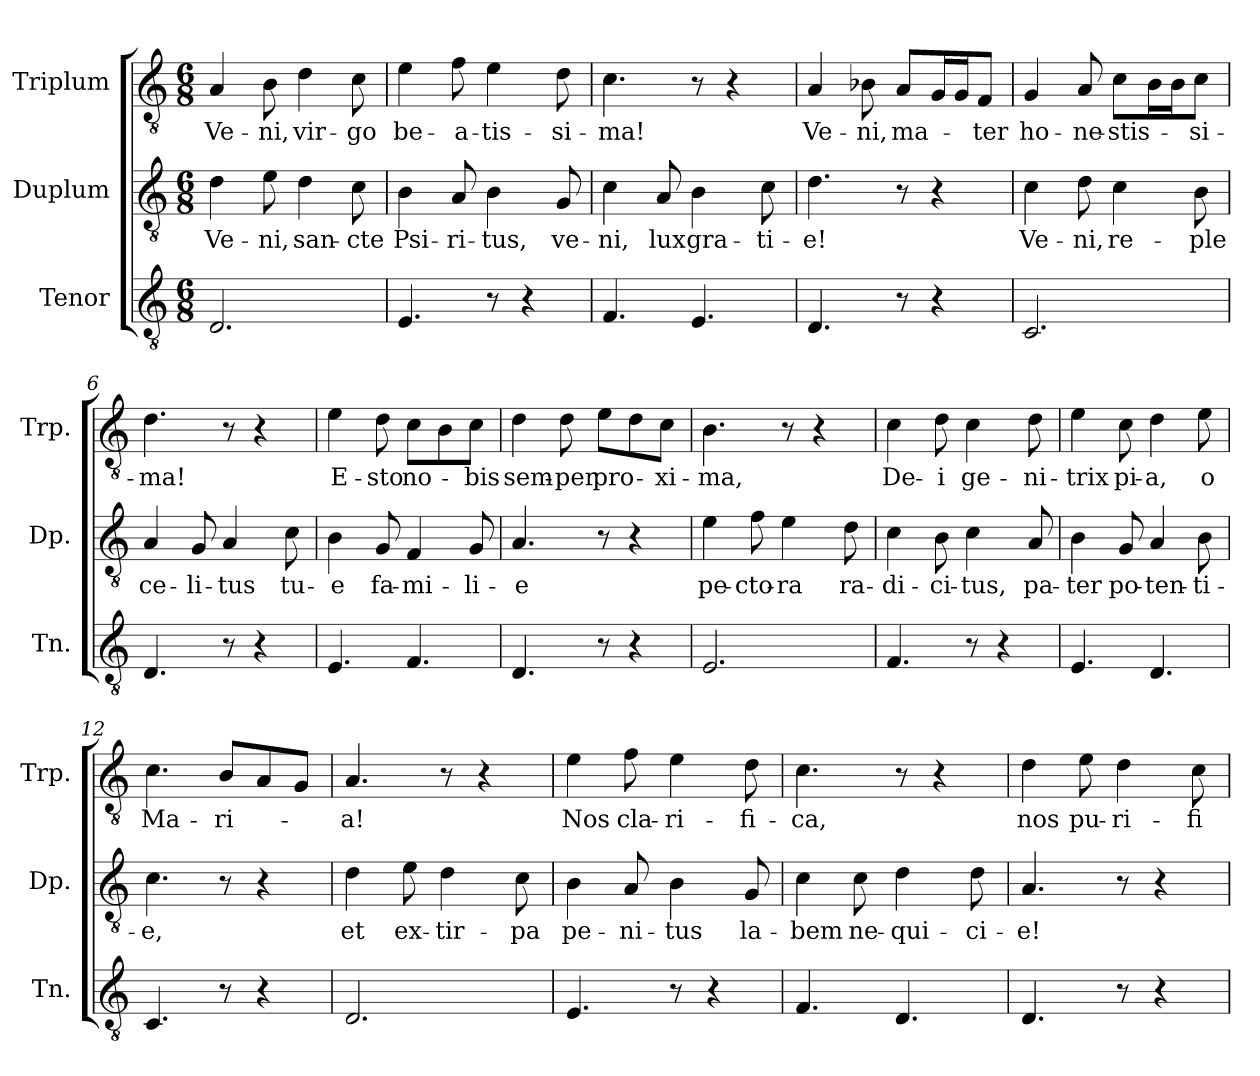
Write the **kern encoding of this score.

**kern	**kern	**text	**kern	**text
*part3	*part2	*part2	*part1	*part1
*staff3	*staff2	*staff2	*staff1	*staff1
*I"Tenor	*I"Duplum	*	*I"Triplum	*
*I'Tn.	*I'Dp.	*	*I'Trp.	*
*clefGv2	*clefGv2	*	*clefGv2	*
*k[]	*k[]	*	*k[]	*
*M6/8	*M6/8	*	*M6/8	*
=1	=1	=1	=1	=1
!	!	!LO:LY:b	!	!LO:LY:b
2.D/	4d\	Ve-	4A/	Ve-
!	!	!LO:LY:b	!	!LO:LY:b
.	8e\	-ni,	8B\	-ni,
!	!	!LO:LY:b	!	!LO:LY:b
.	4d\	san-	4d\	vir-
!	!	!LO:LY:b	!	!LO:LY:b
.	8c\	-cte	8c\	-go
=2	=2	=2	=2	=2
!	!	!LO:LY:b	!	!LO:LY:b
4.E/	4B\	Psi-	4e\	be-
!	!	!LO:LY:b	!	!LO:LY:b
.	8A/	-ri-	8f\	-a-
!	!	!LO:LY:b	!	!LO:LY:b
8r	4B\	-tus,	4e\	-tis-
4r	.	.	.	.
!	!	!LO:LY:b	!	!LO:LY:b
.	8G/	ve-	8d\	-si-
=3	=3	=3	=3	=3
!	!	!LO:LY:b	!	!LO:LY:b
4.F/	4c\	-ni,	4.c\	-ma!
!	!	!LO:LY:b	!	!
.	8A/	lux	.	.
!	!	!LO:LY:b	!	!
4.E/	4B\	gra-	8r	.
.	.	.	4r	.
!	!	!LO:LY:b	!	!
.	8c\	-ti-	.	.
=4	=4	=4	=4	=4
!	!	!LO:LY:b	!	!LO:LY:b
4.D/	4.d\	-e!	4A/	Ve-
!	!	!	!	!LO:LY:b
.	.	.	8B-i\	-ni,
!	!	!	!	!LO:LY:b
8r	8r	.	8A/L	ma-
*	*	*	*tremolo	*
4r	4r	.	16G/	.
.	.	.	16G/	.
*	*	*	*Xtremolo	*
!	!	!	!	!LO:LY:b
.	.	.	8F/J	-ter
=5	=5	=5	=5	=5
!	!	!LO:LY:b	!	!LO:LY:b
2.C/	4c\	Ve-	4G/	ho-
!	!	!LO:LY:b	!	!LO:LY:b
.	8d\	-ni,	8A/	-ne-
!	!	!LO:LY:b	!	!LO:LY:b
.	4c\	re-	8c\L	-stis-
*	*	*	*tremolo	*
.	.	.	16B\	.
.	.	.	16B\	.
*	*	*	*Xtremolo	*
!	!	!LO:LY:b	!	!LO:LY:b
.	8B\	-ple	8c\J	-si-
=6	=6	=6	=6	=6
!	!	!LO:LY:b	!	!LO:LY:b
4.D/	4A/	ce-	4.d\	-ma!
!	!	!LO:LY:b	!	!
.	8G/	-li-	.	.
!	!	!LO:LY:b	!	!
8r	4A/	-tus	8r	.
4r	.	.	4r	.
!	!	!LO:LY:b	!	!
.	8c\	tu-	.	.
!!LO:LB:g=z
=7	=7	=7	=7	=7
!	!	!LO:LY:b	!	!LO:LY:b
4.E/	4B\	-e	4e\	E-
!	!	!LO:LY:b	!	!LO:LY:b
.	8G/	fa-	8d\	-sto
!	!	!LO:LY:b	!	!LO:LY:b
4.F/	4F/	-mi-	8c\L	no-
.	.	.	8B\	.
!	!	!LO:LY:b	!	!LO:LY:b
.	8G/	-li-	8c\J	-bis
=8	=8	=8	=8	=8
!	!	!LO:LY:b	!	!LO:LY:b
4.D/	4.A/	-e	4d\	sem-
!	!	!	!	!LO:LY:b
.	.	.	8d\	-per
!	!	!	!	!LO:LY:b
8r	8r	.	8e\L	pro-
4r	4r	.	8d\	.
!	!	!	!	!LO:LY:b
.	.	.	8c\J	-xi-
=9	=9	=9	=9	=9
!	!	!LO:LY:b	!	!LO:LY:b
2.E/	4e\	pe-	4.B\	-ma,
!	!	!LO:LY:b	!	!
.	8f\	-cto-	.	.
!	!	!LO:LY:b	!	!
.	4e\	-ra	8r	.
.	.	.	4r	.
!	!	!LO:LY:b	!	!
.	8d\	ra-	.	.
=10	=10	=10	=10	=10
!	!	!LO:LY:b	!	!LO:LY:b
4.F/	4c\	-di-	4c\	De-
!	!	!LO:LY:b	!	!LO:LY:b
.	8B\	-ci-	8d\	-i
!	!	!LO:LY:b	!	!LO:LY:b
8r	4c\	-tus,	4c\	ge-
4r	.	.	.	.
!	!	!LO:LY:b	!	!LO:LY:b
.	8A/	pa-	8d\	-ni-
=11	=11	=11	=11	=11
!	!	!LO:LY:b	!	!LO:LY:b
4.E/	4B\	-ter	4e\	-trix
!	!	!LO:LY:b	!	!LO:LY:b
.	8G/	po-	8c\	pi-
!	!	!LO:LY:b	!	!LO:LY:b
4.D/	4A/	-ten-	4d\	-a,
!	!	!LO:LY:b	!	!LO:LY:b
.	8B\	-ti-	8e\	o
=12	=12	=12	=12	=12
!	!	!LO:LY:b	!	!LO:LY:b
4.C/	4.c\	-e,	4.c\	Ma-
!	!	!	!	!LO:LY:b
8r	8r	.	8B/L	-ri-
4r	4r	.	8A/	.
.	.	.	8G/J	.
=13	=13	=13	=13	=13
!	!	!LO:LY:b	!	!LO:LY:b
2.D/	4d\	et	4.A/	-a!
!	!	!LO:LY:b	!	!
.	8e\	ex-	.	.
!	!	!LO:LY:b	!	!
.	4d\	-tir-	8r	.
.	.	.	4r	.
!	!	!LO:LY:b	!	!
.	8c\	-pa	.	.
!!LO:LB:g=z
=14	=14	=14	=14	=14
!	!	!LO:LY:b	!	!LO:LY:b
4.E/	4B\	pe-	4e\	Nos
!	!	!LO:LY:b	!	!LO:LY:b
.	8A/	-ni-	8f\	cla-
!	!	!LO:LY:b	!	!LO:LY:b
8r	4B\	-tus	4e\	-ri-
4r	.	.	.	.
!	!	!LO:LY:b	!	!LO:LY:b
.	8G/	la-	8d\	-fi-
=15	=15	=15	=15	=15
!	!	!LO:LY:b	!	!LO:LY:b
4.F/	4c\	-bem	4.c\	-ca,
!	!	!LO:LY:b	!	!
.	8c\	ne-	.	.
!	!	!LO:LY:b	!	!
4.D/	4d\	-qui-	8r	.
.	.	.	4r	.
!	!	!LO:LY:b	!	!
.	8d\	-ci-	.	.
=16	=16	=16	=16	=16
!	!	!LO:LY:b	!	!LO:LY:b
4.D/	4.A/	-e!	4d\	nos
!	!	!	!	!LO:LY:b
.	.	.	8e\	pu-
!	!	!	!	!LO:LY:b
8r	8r	.	4d\	-ri-
4r	4r	.	.	.
!	!	!	!	!LO:LY:b
.	.	.	8c\	-fi-
=	=	=	=	=
*-	*-	*-	*-	*-
